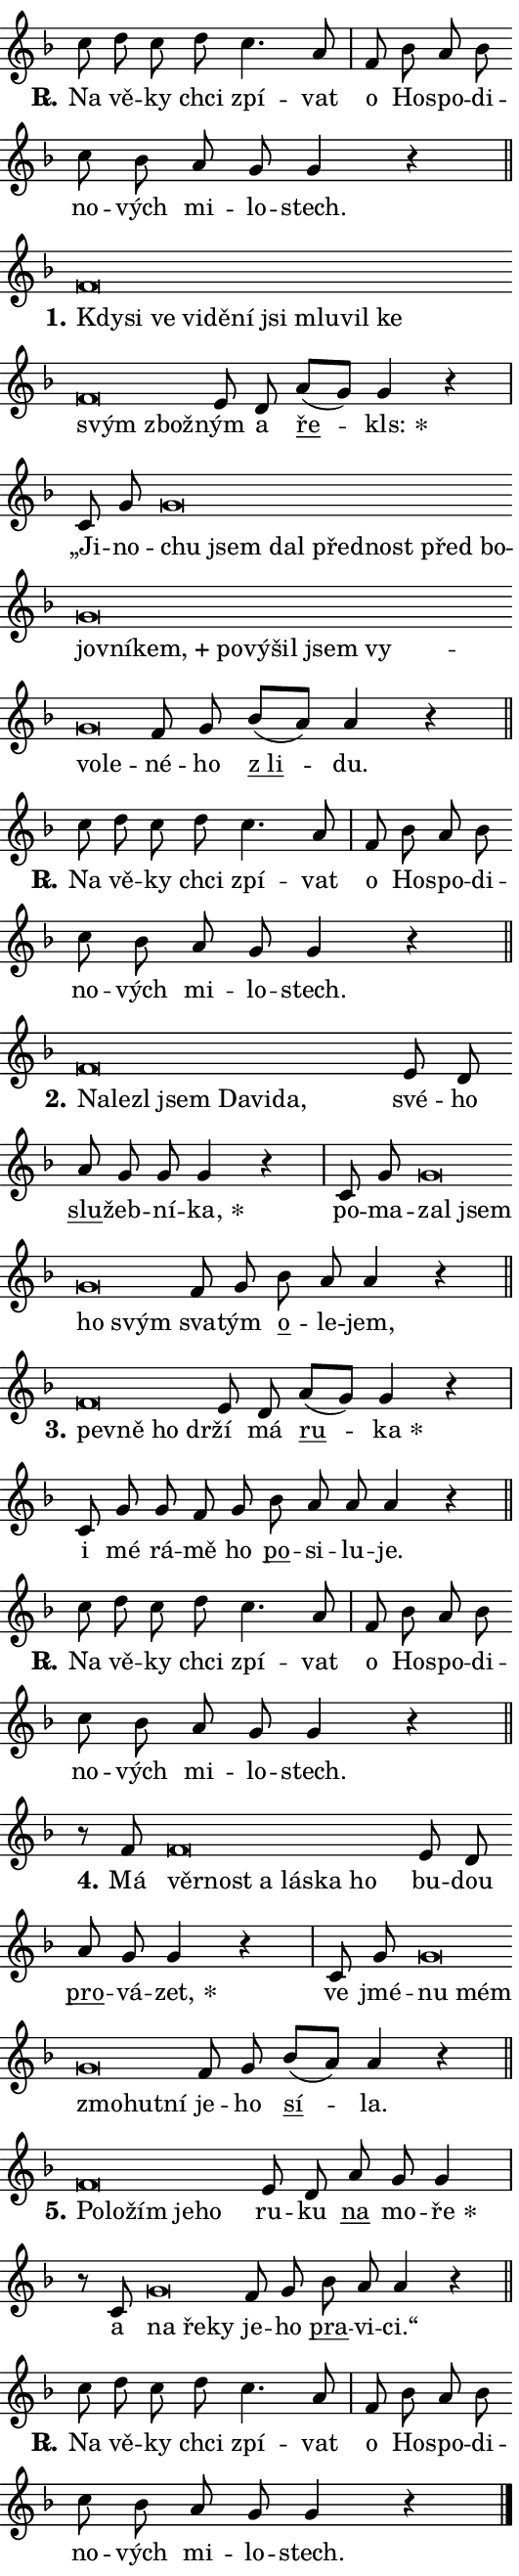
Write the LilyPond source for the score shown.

\version "2.24.0"
\header { tagline = "" }
\paper {
  indent = 0\cm
  top-margin = 0\cm
  right-margin = 0.13\cm % to fit lyric hyphens
  bottom-margin = 0\cm
  left-margin = 0\cm
  paper-width = 9\cm
  page-breaking = #ly:one-page-breaking
  system-system-spacing.basic-distance = #11
  score-system-spacing.basic-distance = #11
  ragged-last = ##f
}


%% Author: Thomas Morley
%% https://lists.gnu.org/archive/html/lilypond-user/2020-05/msg00002.html
#(define (line-position grob)
"Returns position of @var[grob} in current system:
   @code{'start}, if at first time-step
   @code{'end}, if at last time-step
   @code{'middle} otherwise
"
  (let* ((col (ly:item-get-column grob))
         (ln (ly:grob-object col 'left-neighbor))
         (rn (ly:grob-object col 'right-neighbor))
         (col-to-check-left (if (ly:grob? ln) ln col))
         (col-to-check-right (if (ly:grob? rn) rn col))
         (break-dir-left
           (and
             (ly:grob-property col-to-check-left 'non-musical #f)
             (ly:item-break-dir col-to-check-left)))
         (break-dir-right
           (and
             (ly:grob-property col-to-check-right 'non-musical #f)
             (ly:item-break-dir col-to-check-right))))
        (cond ((eqv? 1 break-dir-left) 'start)
              ((eqv? -1 break-dir-right) 'end)
              (else 'middle))))

#(define (tranparent-at-line-position vctor)
  (lambda (grob)
  "Relying on @code{line-position} select the relevant enry from @var{vctor}.
Used to determine transparency,"
    (case (line-position grob)
      ((end) (not (vector-ref vctor 0)))
      ((middle) (not (vector-ref vctor 1)))
      ((start) (not (vector-ref vctor 2))))))

noteHeadBreakVisibility =
#(define-music-function (break-visibility)(vector?)
"Makes @code{NoteHead}s transparent relying on @var{break-visibility}"
#{
  \override NoteHead.transparent =
    #(tranparent-at-line-position break-visibility)
#})

#(define delete-ledgers-for-transparent-note-heads
  (lambda (grob)
    "Reads whether a @code{NoteHead} is transparent.
If so this @code{NoteHead} is removed from @code{'note-heads} from
@var{grob}, which is supposed to be @code{LedgerLineSpanner}.
As a result ledgers are not printed for this @code{NoteHead}"
    (let* ((nhds-array (ly:grob-object grob 'note-heads))
           (nhds-list
             (if (ly:grob-array? nhds-array)
                 (ly:grob-array->list nhds-array)
                 '()))
           ;; Relies on the transparent-property being done before
           ;; Staff.LedgerLineSpanner.after-line-breaking is executed.
           ;; This is fragile ...
           (to-keep
             (remove
               (lambda (nhd)
                 (ly:grob-property nhd 'transparent #f))
               nhds-list)))
      ;; TODO find a better method to iterate over grob-arrays, similiar
      ;; to filter/remove etc for lists
      ;; For now rebuilt from scratch
      (set! (ly:grob-object grob 'note-heads)  '())
      (for-each
        (lambda (nhd)
          (ly:pointer-group-interface::add-grob grob 'note-heads nhd))
        to-keep))))

squashNotes = {
  \override NoteHead.X-extent = #'(-0.2 . 0.2)
  \override NoteHead.Y-extent = #'(-0.75 . 0)
  \override NoteHead.stencil =
    #(lambda (grob)
       (let ((pos (ly:grob-property grob 'staff-position)))
         (begin
           (if (< pos -7) (display "ERROR: Lower brevis then expected\n") (display ""))
           (if (<= pos -6) ly:text-interface::print ly:note-head::print))))
}
unSquashNotes = {
  \revert NoteHead.X-extent
  \revert NoteHead.Y-extent
  \revert NoteHead.stencil
}

hideNotes = \noteHeadBreakVisibility #begin-of-line-visible
unHideNotes = \noteHeadBreakVisibility #all-visible

% work-around for resetting accidentals
% https://lilypond.org/doc/v2.23/Documentation/notation/displaying-rhythms#unmetered-music
cadenzaMeasure = {
  \cadenzaOff
  \partial 1024 s1024
  \cadenzaOn
}

#(define-markup-command (accent layout props text) (markup?)
  "Underline accented syllable"
  (interpret-markup layout props
    #{\markup \override #'(offset . 4.3) \underline { #text }#}))

responsum = \markup \concat {
  "R" \hspace #-1.05 \path #0.1 #'((moveto 0 0.07) (lineto 0.9 0.8)) \hspace #0.05 "."
}

spaceSize = #0.6828661417322834 % exact space size for TeX Gyre Schola

\layout {
  \context {
    \Staff
    \remove "Time_signature_engraver"
    \override LedgerLineSpanner.after-line-breaking = #delete-ledgers-for-transparent-note-heads
  }
  \context {
    \Lyrics {
      \override LyricSpace.minimum-distance = \spaceSize
      \override LyricText.font-name = #"TeX Gyre Schola"
      \override LyricText.font-size = 1
      \override StanzaNumber.font-name = #"TeX Gyre Schola Bold"
      \override StanzaNumber.font-size = 1
    }
  }
  \context {
    \Score 
    \override NoteHead.text =
      #(lambda (grob) 
        (let ((pos (ly:grob-property grob 'staff-position)))
          #{\markup {
            \combine
              \halign #-0.55 \raise #(if (= pos -6) 0 0.5) \override #'(thickness . 2) \draw-line #'(3.2 . 0)
              \musicglyph "noteheads.sM1"
          }#}))
  }
}

% magnetic-lyrics.ily
%
%   written by
%     Jean Abou Samra <jean@abou-samra.fr>
%     Werner Lemberg <wl@gnu.org>
%
%   adapted by
%     Jiri Hon <jiri.hon@gmail.com>
%
% Version 2022-Apr-15

% https://www.mail-archive.com/lilypond-user@gnu.org/msg149350.html

#(define (Left_hyphen_pointer_engraver context)
   "Collect syllable-hyphen-syllable occurrences in lyrics and store
them in properties.  This engraver only looks to the left.  For
example, if the lyrics input is @code{foo -- bar}, it does the
following.

@itemize @bullet
@item
Set the @code{text} property of the @code{LyricHyphen} grob between
@q{foo} and @q{bar} to @code{foo}.

@item
Set the @code{left-hyphen} property of the @code{LyricText} grob with
text @q{foo} to the @code{LyricHyphen} grob between @q{foo} and
@q{bar}.
@end itemize

Use this auxiliary engraver in combination with the
@code{lyric-@/text::@/apply-@/magnetic-@/offset!} hook."
   (let ((hyphen #f)
         (text #f))
     (make-engraver
      (acknowledgers
       ((lyric-syllable-interface engraver grob source-engraver)
        (set! text grob)))
      (end-acknowledgers
       ((lyric-hyphen-interface engraver grob source-engraver)
        ;(when (not (grob::has-interface grob 'lyric-space-interface))
          (set! hyphen grob)));)
      ((stop-translation-timestep engraver)
       (when (and text hyphen)
         (ly:grob-set-object! text 'left-hyphen hyphen))
       (set! text #f)
       (set! hyphen #f)))))

#(define (lyric-text::apply-magnetic-offset! grob)
   "If the space between two syllables is less than the value in
property @code{LyricText@/.details@/.squash-threshold}, move the right
syllable to the left so that it gets concatenated with the left
syllable.

Use this function as a hook for
@code{LyricText@/.after-@/line-@/breaking} if the
@code{Left_@/hyphen_@/pointer_@/engraver} is active."
   (let ((hyphen (ly:grob-object grob 'left-hyphen #f)))
     (when hyphen
       (let ((left-text (ly:spanner-bound hyphen LEFT)))
         (when (grob::has-interface left-text 'lyric-syllable-interface)
           (let* ((common (ly:grob-common-refpoint grob left-text X))
                  (this-x-ext (ly:grob-extent grob common X))
                  (left-x-ext
                   (begin
                     ;; Trigger magnetism for left-text.
                     (ly:grob-property left-text 'after-line-breaking)
                     (ly:grob-extent left-text common X)))
                  ;; `delta` is the gap width between two syllables.
                  (delta (- (interval-start this-x-ext)
                            (interval-end left-x-ext)))
                  (details (ly:grob-property grob 'details))
                  (threshold (assoc-get 'squash-threshold details 0.2)))
             (when (< delta threshold)
               (let* (;; We have to manipulate the input text so that
                      ;; ligatures crossing syllable boundaries are not
                      ;; disabled.  For languages based on the Latin
                      ;; script this is essentially a beautification.
                      ;; However, for non-Western scripts it can be a
                      ;; necessity.
                      (lt (ly:grob-property left-text 'text))
                      (rt (ly:grob-property grob 'text))
                      (is-space (grob::has-interface hyphen 'lyric-space-interface))
                      (space (if is-space " " ""))
                      (extra-delta (if is-space spaceSize 0))
                      ;; Append new syllable.
                      (ltrt-space (if (and (string? lt) (string? rt))
                                (string-append lt space rt)
                                (make-concat-markup (list lt space rt))))
                      ;; Right-align `ltrt` to the right side.
                      (ltrt-space-markup (grob-interpret-markup
                               grob
                               (make-translate-markup
                                (cons (interval-length this-x-ext) 0)
                                (make-right-align-markup ltrt-space)))))
                 (begin
                   ;; Don't print `left-text`.
                   (ly:grob-set-property! left-text 'stencil #f)
                   ;; Set text and stencil (which holds all collected
                   ;; syllables so far) and shift it to the left.
                   (ly:grob-set-property! grob 'text ltrt-space)
                   (ly:grob-set-property! grob 'stencil ltrt-space-markup)
                   (ly:grob-translate-axis! grob (- (- delta extra-delta)) X))))))))))


#(define (lyric-hyphen::displace-bounds-first grob)
   ;; Make very sure this callback isn't triggered too early.
   (let ((left (ly:spanner-bound grob LEFT))
         (right (ly:spanner-bound grob RIGHT)))
     (ly:grob-property left 'after-line-breaking)
     (ly:grob-property right 'after-line-breaking)
     (ly:lyric-hyphen::print grob)))

squashThreshold = #0.4

\layout {
  \context {
    \Lyrics
    \consists #Left_hyphen_pointer_engraver
    \override LyricText.after-line-breaking =
      #lyric-text::apply-magnetic-offset!
    \override LyricHyphen.stencil = #lyric-hyphen::displace-bounds-first
    \override LyricText.details.squash-threshold = \squashThreshold
    \override LyricHyphen.minimum-distance = 0
    \override LyricHyphen.minimum-length = \squashThreshold
  }
}

squashText = \override LyricText.details.squash-threshold = 9999
unSquashText = \override LyricText.details.squash-threshold = \squashThreshold

leftText = \override LyricText.self-alignment-X = #LEFT
unLeftText = \revert LyricText.self-alignment-X

starOffset = #(lambda (grob) 
                (let ((x_offset (ly:self-alignment-interface::aligned-on-x-parent grob)))
                  (if (= x_offset 0) 0 (+ x_offset 1.2))))

star = #(define-music-function (syllable)(string?)
"Append star separator at the end of a syllable"
#{
  \once \override LyricText.X-offset = #starOffset
  \lyricmode { \markup {
    #syllable
    \override #'((font-name . "TeX Gyre Schola Bold")) \hspace #0.2 \lower #0.65 \larger "*"
  } }
#})

starAccent = #(define-music-function (syllable)(string?)
"Append star separator at the end of a syllable and make accent"
#{
  \once \override LyricText.X-offset = #starOffset
  \lyricmode { \markup {
    \accent #syllable
    \override #'((font-name . "TeX Gyre Schola Bold")) \hspace #0.2 \lower #0.65 \larger "*"
  } }
#})

breath = #(define-music-function (syllable)(string?)
"Append breathing indicator at the end of a syllable"
#{
  \lyricmode { \markup { #syllable "+" } }
#})

optionalBreath = #(define-music-function (syllable)(string?)
"Append optional breathing indicator at the end of a syllable"
#{
  \lyricmode { \markup { #syllable "(+)" } }
#})


\score {
    <<
        \new Voice = "melody" { \cadenzaOn \key f \major \relative { c''8 d c d c4. a8 \cadenzaMeasure \bar "|" f bes a bes \bar "" c bes \bar "" a g g4 r \cadenzaMeasure \bar "||" \break } }
        \new Lyrics \lyricsto "melody" { \lyricmode { \set stanza = \responsum
Na vě -- ky chci zpí -- vat o Ho -- spo -- di -- no -- vých mi -- lo -- stech. } }
    >>
    \layout {}
}

\score {
    <<
        \new Voice = "melody" { \cadenzaOn \key f \major \relative { \squashNotes f'\breve*1/16 \hideNotes \breve*1/16 \bar "" \breve*1/16 \bar "" \breve*1/16 \bar "" \breve*1/16 \bar "" \breve*1/16 \bar "" \breve*1/16 \bar "" \breve*1/16 \bar "" \breve*1/16 \bar "" \breve*1/16 \bar "" \breve*1/16 \breve*1/16 \bar "" \unHideNotes \unSquashNotes e8 d \bar "" a'[( g)] g4 r \cadenzaMeasure \bar "|" c,8 g' \bar "" \squashNotes g\breve*1/16 \hideNotes \breve*1/16 \bar "" \breve*1/16 \bar "" \breve*1/16 \bar "" \breve*1/16 \bar "" \breve*1/16 \bar "" \breve*1/16 \bar "" \breve*1/16 \bar "" \breve*1/16 \bar "" \breve*1/16 \bar "" \breve*1/16 \bar "" \breve*1/16 \bar "" \breve*1/16 \bar "" \breve*1/16 \bar "" \breve*1/16 \bar "" \breve*1/16 \breve*1/16 \bar "" \unHideNotes \unSquashNotes f8 g \bar "" bes[( a)] a4 r \cadenzaMeasure \bar "||" \break } }
        \new Lyrics \lyricsto "melody" { \lyricmode { \set stanza = "1."
\leftText Kdy -- \squashText si ve vi -- dě -- ní jsi mlu -- vil ke svým zbož -- \unLeftText \unSquashText ným a \markup \accent ře -- \star kls: „Ji -- no -- \leftText chu \squashText jsem dal před -- nost před bo -- jov -- ní -- \breath "kem," po -- vý -- šil jsem vy -- vo -- le -- \unLeftText \unSquashText né -- ho \markup \accent "z li" -- du. } }
    >>
    \layout {}
}

\score {
    <<
        \new Voice = "melody" { \cadenzaOn \key f \major \relative { c''8 d c d c4. a8 \cadenzaMeasure \bar "|" f bes a bes \bar "" c bes \bar "" a g g4 r \cadenzaMeasure \bar "||" \break } }
        \new Lyrics \lyricsto "melody" { \lyricmode { \set stanza = \responsum
Na vě -- ky chci zpí -- vat o Ho -- spo -- di -- no -- vých mi -- lo -- stech. } }
    >>
    \layout {}
}

\score {
    <<
        \new Voice = "melody" { \cadenzaOn \key f \major \relative { \squashNotes f'\breve*1/16 \hideNotes \breve*1/16 \bar "" \breve*1/16 \bar "" \breve*1/16 \bar "" \breve*1/16 \bar "" \breve*1/16 \breve*1/16 \bar "" \unHideNotes \unSquashNotes e8 d \bar "" a' g g g4 r \cadenzaMeasure \bar "|" c,8 g' \bar "" \squashNotes g\breve*1/16 \hideNotes \breve*1/16 \bar "" \breve*1/16 \breve*1/16 \bar "" \unHideNotes \unSquashNotes f8 g \bar "" bes a a4 r \cadenzaMeasure \bar "||" \break } }
        \new Lyrics \lyricsto "melody" { \lyricmode { \set stanza = "2."
\leftText Na -- \squashText le -- zl jsem Da -- vi -- da, \unLeftText \unSquashText své -- ho \markup \accent slu -- žeb -- ní -- \star ka, po -- ma -- \leftText zal \squashText jsem ho svým \unLeftText \unSquashText sva -- tým \markup \accent o -- le -- jem, } }
    >>
    \layout {}
}

\score {
    <<
        \new Voice = "melody" { \cadenzaOn \key f \major \relative { \squashNotes f'\breve*1/16 \hideNotes \breve*1/16 \bar "" \breve*1/16 \breve*1/16 \bar "" \unHideNotes \unSquashNotes e8 d \bar "" a'[( g)] g4 r \cadenzaMeasure \bar "|" c,8 g' \bar "" g f8 g \bar "" bes a a a4 r \cadenzaMeasure \bar "||" \break } }
        \new Lyrics \lyricsto "melody" { \lyricmode { \set stanza = "3."
\leftText pev -- \squashText ně ho dr -- \unLeftText \unSquashText ží má \markup \accent ru -- \star ka i mé rá -- mě ho \markup \accent po -- si -- lu -- je. } }
    >>
    \layout {}
}

\score {
    <<
        \new Voice = "melody" { \cadenzaOn \key f \major \relative { c''8 d c d c4. a8 \cadenzaMeasure \bar "|" f bes a bes \bar "" c bes \bar "" a g g4 r \cadenzaMeasure \bar "||" \break } }
        \new Lyrics \lyricsto "melody" { \lyricmode { \set stanza = \responsum
Na vě -- ky chci zpí -- vat o Ho -- spo -- di -- no -- vých mi -- lo -- stech. } }
    >>
    \layout {}
}

\score {
    <<
        \new Voice = "melody" { \cadenzaOn \key f \major \relative { r8 f'8 \squashNotes f\breve*1/16 \hideNotes \breve*1/16 \bar "" \breve*1/16 \bar "" \breve*1/16 \bar "" \breve*1/16 \breve*1/16 \bar "" \unHideNotes \unSquashNotes e8 d \bar "" a' g g4 r \cadenzaMeasure \bar "|" c,8 g' \bar "" \squashNotes g\breve*1/16 \hideNotes \breve*1/16 \bar "" \breve*1/16 \bar "" \breve*1/16 \breve*1/16 \bar "" \unHideNotes \unSquashNotes f8 g \bar "" bes[( a)] a4 r \cadenzaMeasure \bar "||" \break } }
        \new Lyrics \lyricsto "melody" { \lyricmode { \set stanza = "4."
Má \leftText věr -- \squashText nost a lá -- ska ho \unLeftText \unSquashText bu -- dou \markup \accent pro -- vá -- \star zet, ve jmé -- \leftText nu \squashText mém zmo -- hut -- ní \unLeftText \unSquashText je -- ho \markup \accent sí -- la. } }
    >>
    \layout {}
}

\score {
    <<
        \new Voice = "melody" { \cadenzaOn \key f \major \relative { \squashNotes f'\breve*1/16 \hideNotes \breve*1/16 \bar "" \breve*1/16 \bar "" \breve*1/16 \breve*1/16 \bar "" \unHideNotes \unSquashNotes e8 d \bar "" a' g g4 \cadenzaMeasure \bar "|" r8 c,8 \squashNotes g'\breve*1/16 \hideNotes \breve*1/16 \breve*1/16 \bar "" \unHideNotes \unSquashNotes f8 g \bar "" bes a a4 r \cadenzaMeasure \bar "||" \break } }
        \new Lyrics \lyricsto "melody" { \lyricmode { \set stanza = "5."
\leftText Po -- \squashText lo -- žím je -- ho \unLeftText \unSquashText ru -- ku \markup \accent na mo -- \star ře a \leftText na \squashText ře -- ky \unLeftText \unSquashText je -- ho \markup \accent pra -- vi -- ci.“ } }
    >>
    \layout {}
}

\score {
    <<
        \new Voice = "melody" { \cadenzaOn \key f \major \relative { c''8 d c d c4. a8 \cadenzaMeasure \bar "|" f bes a bes \bar "" c bes \bar "" a g g4 r \cadenzaMeasure \bar "||" \break } \bar "|." }
        \new Lyrics \lyricsto "melody" { \lyricmode { \set stanza = \responsum
Na vě -- ky chci zpí -- vat o Ho -- spo -- di -- no -- vých mi -- lo -- stech. } }
    >>
    \layout {}
}
